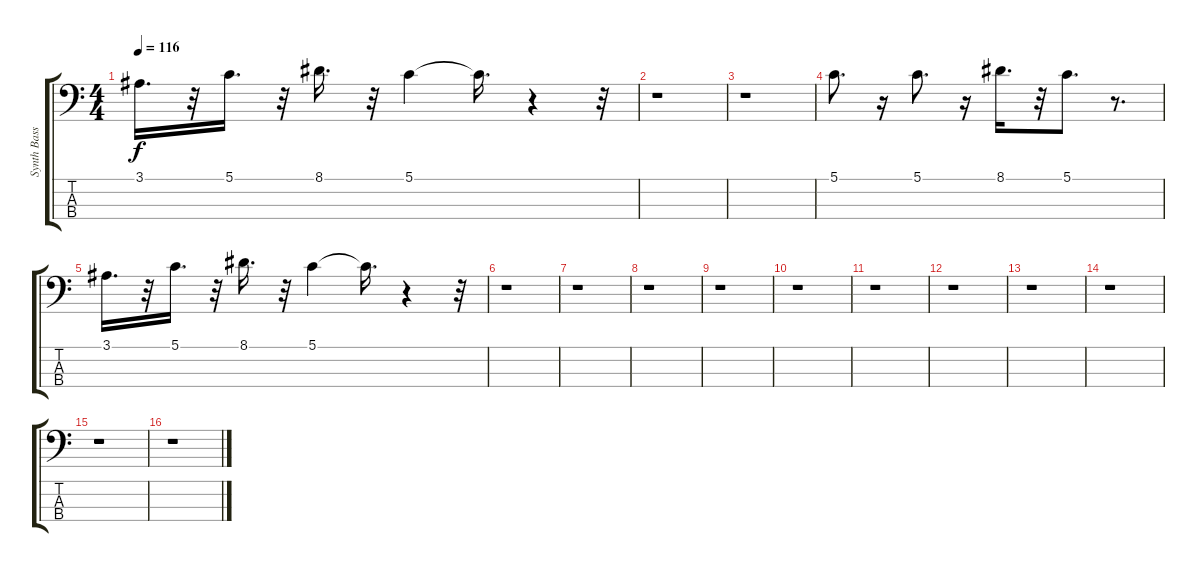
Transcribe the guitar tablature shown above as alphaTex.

\track ("Synth Bass 1" "Synth Bass") {instrument synthbass1}
\staff {score tabs}
\tuning (G2 D2 A1 E1) {hide}
\ts (4 4)
\tempo 116
\clef f4
\ks c
3.1.16{d dy f} r.32 5.1.16{d} r.32 8.1.16{d} r.32 5.1.4 5.1{t}.16{d} r.4 r.32 |
r.1 |
r.1 |
5.1.8{d} r.16 5.1.8{d} r.16 8.1.16{d} r.32 5.1.8{d} r.8{d} |
3.1.16{d} r.32 5.1.16{d} r.32 8.1.16{d} r.32 5.1.4 5.1{t}.16{d} r.4 r.32 |
r.1 |
r.1 |
r.1 |
r.1 |
r.1 |
r.1 |
r.1 |
r.1 |
r.1 |
r.1 |
r.1
